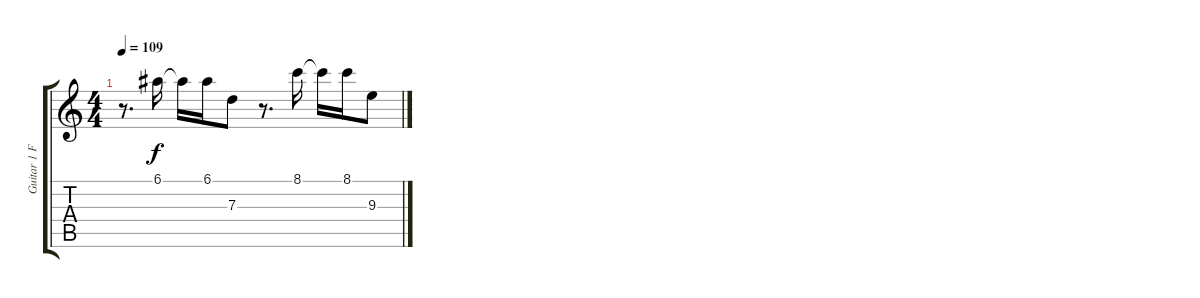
\track ("Guitar 1 Fills" "Guitar 1 F") {instrument distortionguitar}
\staff {score tabs}
\tuning (E4 B3 G3 D3 A2 E2) {hide}
\ts (4 4)
\tempo 109
\clef g2
\ks c
r.8{d dy f} 6.1.16 6.1{t}.16 6.1.16 7.3.8 r.8{d} 8.1.16 8.1{t}.16 8.1.16 9.3.8
